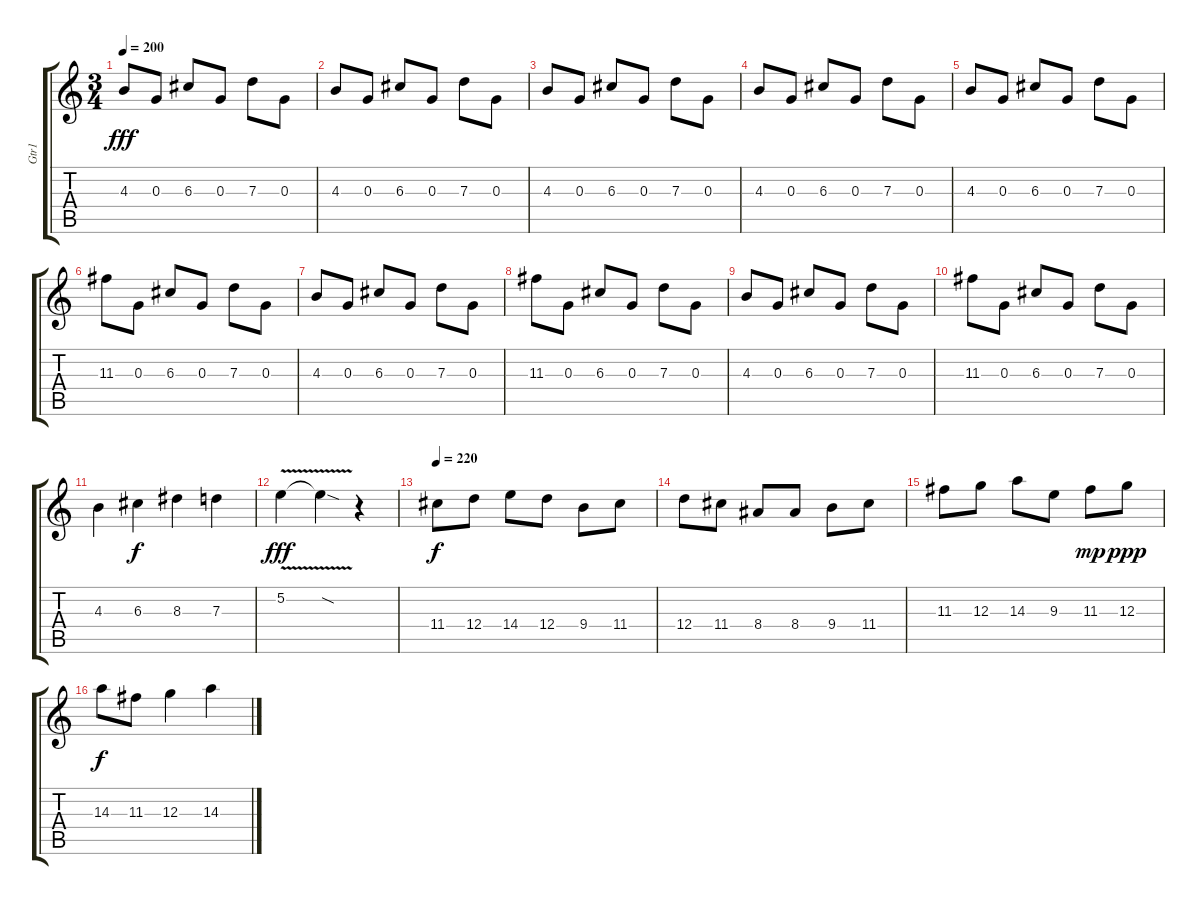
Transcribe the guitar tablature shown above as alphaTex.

\track ("Gtr1" "Gtr1") {instrument distortionguitar}
\staff {score tabs}
\tuning (E4 B3 G3 D3 A2 D2) {hide}
\ts (3 4)
\tempo 200
\clef g2
\ks c
4.3.8{dy fff instrument distortionguitar} 0.3.8 6.3.8 0.3.8 7.3.8 0.3.8 |
4.3.8 0.3.8 6.3.8 0.3.8 7.3.8 0.3.8 |
4.3.8 0.3.8 6.3.8 0.3.8 7.3.8 0.3.8 |
4.3.8 0.3.8 6.3.8 0.3.8 7.3.8 0.3.8 |
4.3.8 0.3.8 6.3.8 0.3.8 7.3.8 0.3.8 |
11.3.8 0.3.8 6.3.8 0.3.8 7.3.8 0.3.8 |
4.3.8 0.3.8 6.3.8 0.3.8 7.3.8 0.3.8 |
11.3.8 0.3.8 6.3.8 0.3.8 7.3.8 0.3.8 |
4.3.8 0.3.8 6.3.8 0.3.8 7.3.8 0.3.8 |
11.3.8 0.3.8 6.3.8 0.3.8 7.3.8 0.3.8 |
4.3.4 6.3.4{dy f} 8.3.4 7.3.4 |
5.2{v}.4{dy fff} 5.2{sod t}.4 r.4 |
\tempo 220
11.4.8{dy f} 12.4.8 14.4.8 12.4.8 9.4.8 11.4.8 |
12.4.8 11.4.8 8.4.8 8.4.8 9.4.8 11.4.8 |
11.3.8 12.3.8 14.3.8 9.3.8 11.3.8{dy mp} 12.3.8{dy ppp} |
14.3.8{dy f} 11.3.8 12.3.4 14.3.4
